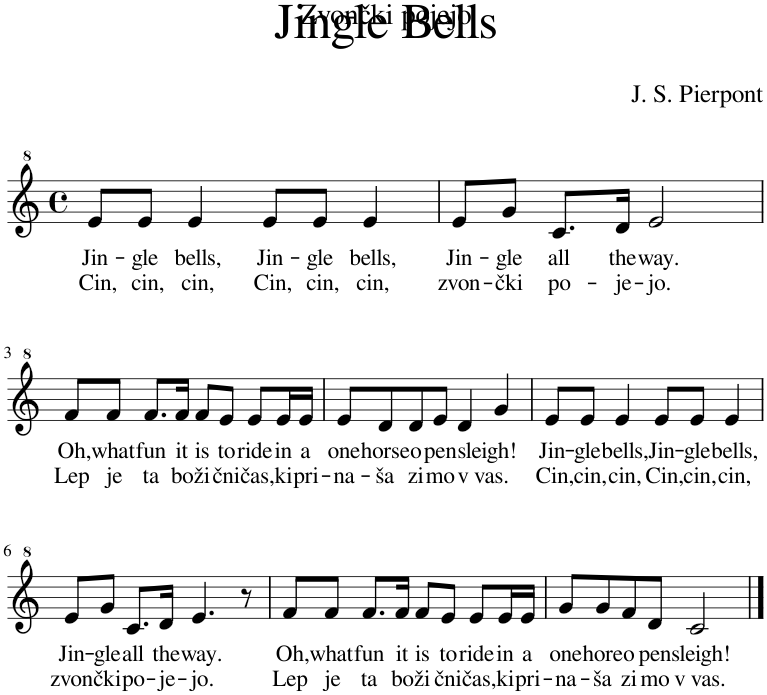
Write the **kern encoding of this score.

**kern	**text	**text
*part1	*part1	*part1
*staff1	*staff1	*staff1
*I"Xylophone	*	*
*I'Xyl.	*	*
*clefG^2	*	*
*k[]	*	*
*M4/4	*	*
*met(c)	*	*
=1	=1	=1
!	!LO:LY:b	!LO:LY:b
8ee/L	Jin-	Cin,
!	!LO:LY:b	!LO:LY:b
8ee/J	-gle	cin,
!	!LO:LY:b	!LO:LY:b
4ee/	bells,	cin,
!	!LO:LY:b	!LO:LY:b
8ee/L	Jin-	Cin,
!	!LO:LY:b	!LO:LY:b
8ee/J	-gle	cin,
!	!LO:LY:b	!LO:LY:b
4ee/	bells,	cin,
=2	=2	=2
!	!LO:LY:b	!LO:LY:b
8ee/L	Jin-	zvon-
!	!LO:LY:b	!LO:LY:b
8gg/J	-gle	-čki
!	!LO:LY:b	!LO:LY:b
8.cc/L	all	po-
!	!LO:LY:b	!LO:LY:b
16dd/Jk	the	-je-
!	!LO:LY:b	!LO:LY:b
2ee/	way.	-jo.
!!LO:LB:g=z
=3	=3	=3
!	!LO:LY:b	!LO:LY:b
8ff/L	Oh,	Lep
!	!LO:LY:b	!LO:LY:b
8ff/J	what	je
!	!LO:LY:b	!LO:LY:b
8.ff/L	fun	ta
!	!LO:LY:b	!LO:LY:b
16ff/Jk	it	bo-
!	!LO:LY:b	!LO:LY:b
8ff/L	is	-ži-
!	!LO:LY:b	!LO:LY:b
8ee/J	to	-čni
!	!LO:LY:b	!LO:LY:b
8ee/L	ride	čas,
!	!LO:LY:b	!LO:LY:b
16ee/L	in	ki
!	!LO:LY:b	!LO:LY:b
16ee/JJ	a	pri-
=4	=4	=4
!	!LO:LY:b	!LO:LY:b
8ee/L	one-	-na-
!	!LO:LY:b	!LO:LY:b
8dd/	-horse	-ša
!	!LO:LY:b	!LO:LY:b
8dd/	o-	zi-
!	!LO:LY:b	!LO:LY:b
8ee/J	-pen	-mo
!	!LO:LY:b	!LO:LY:b
4dd/	sleigh!	v vas.
4gg/	.	.
=5	=5	=5
!	!LO:LY:b	!LO:LY:b
8ee/L	Jin-	Cin,
!	!LO:LY:b	!LO:LY:b
8ee/J	-gle	cin,
!	!LO:LY:b	!LO:LY:b
4ee/	bells,	cin,
!	!LO:LY:b	!LO:LY:b
8ee/L	Jin-	Cin,
!	!LO:LY:b	!LO:LY:b
8ee/J	-gle	cin,
!	!LO:LY:b	!LO:LY:b
4ee/	bells,	cin,
!!LO:LB:g=z
=6	=6	=6
!	!LO:LY:b	!LO:LY:b
8ee/L	Jin-	zvon-
!	!LO:LY:b	!LO:LY:b
8gg/J	-gle	-čki
!	!LO:LY:b	!LO:LY:b
8.cc/L	all	po-
!	!LO:LY:b	!LO:LY:b
16dd/Jk	the	-je-
!	!LO:LY:b	!LO:LY:b
4.ee/	way.	-jo.
8r	.	.
=7	=7	=7
!	!LO:LY:b	!LO:LY:b
8ff/L	Oh,	Lep
!	!LO:LY:b	!LO:LY:b
8ff/J	what	je
!	!LO:LY:b	!LO:LY:b
8.ff/L	fun	ta
!	!LO:LY:b	!LO:LY:b
16ff/Jk	it	bo-
!	!LO:LY:b	!LO:LY:b
8ff/L	is	-ži-
!	!LO:LY:b	!LO:LY:b
8ee/J	to	-čni
!	!LO:LY:b	!LO:LY:b
8ee/L	ride	čas,
!	!LO:LY:b	!LO:LY:b
16ee/L	in	ki
!	!LO:LY:b	!LO:LY:b
16ee/JJ	a	pri-
=8	=8	=8
!	!LO:LY:b	!LO:LY:b
8gg/L	one-	-na-
!	!LO:LY:b	!LO:LY:b
8gg/	-hore	-ša
!	!LO:LY:b	!LO:LY:b
8ff/	o-	zi-
!	!LO:LY:b	!LO:LY:b
8dd/J	-pen	-mo
!	!LO:LY:b	!LO:LY:b
2cc/	sleigh!	v vas.
==	==	==
*-	*-	*-
